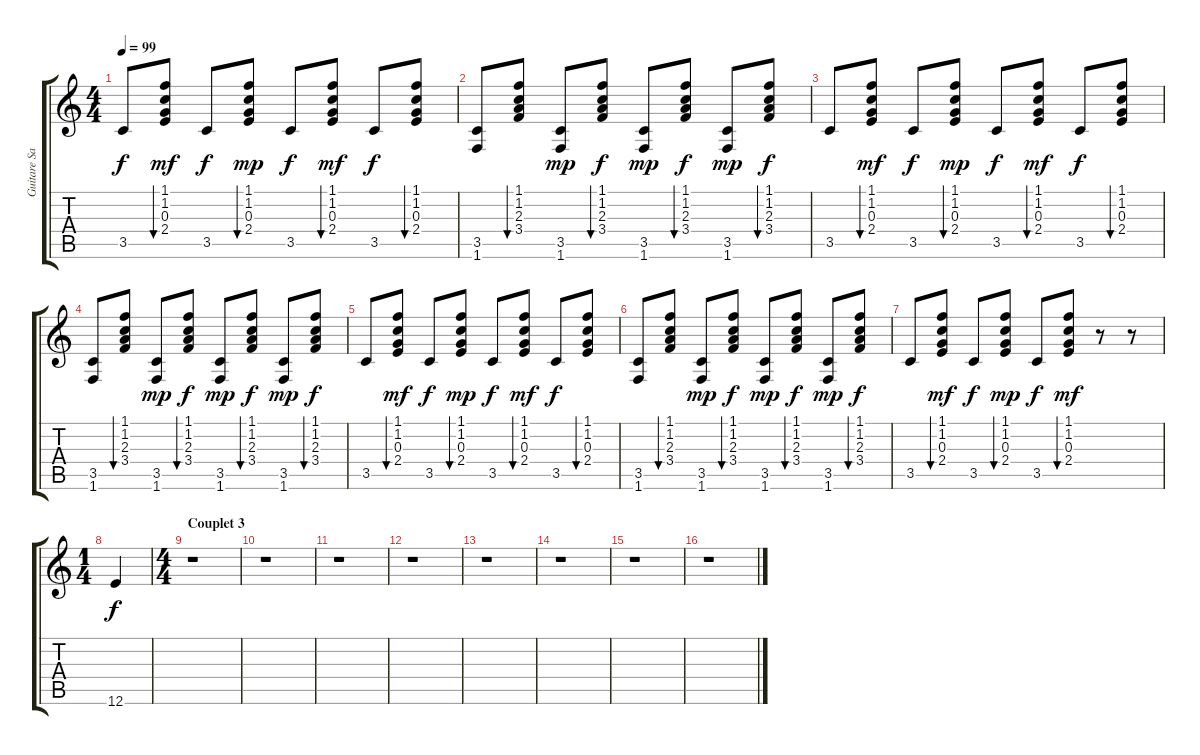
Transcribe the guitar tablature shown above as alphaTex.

\track ("Guitare Saturé" "Guitare Sa") {instrument overdrivenguitar}
\staff {score tabs}
\tuning (E4 B3 G3 D3 A2 E2) {hide}
\ts (4 4)
\tempo 99
\clef g2
\ks c
3.5.8{dy f} (1.1 1.2 0.3 2.4).8{bu 30 dy mf} 3.5.8{dy f} (1.1 1.2 0.3 2.4).8{bu 30 dy mp} 3.5.8{dy f} (1.1 1.2 0.3 2.4).8{bu 30 dy mf} 3.5.8{dy f} (1.1 1.2 0.3 2.4).8{bu 30} |
(3.5 1.6).8 (1.1 1.2 2.3 3.4).8{bu 30} (3.5 1.6).8{dy mp} (1.1 1.2 2.3 3.4).8{bu 30 dy f} (3.5 1.6).8{dy mp} (1.1 1.2 2.3 3.4).8{bu 30 dy f} (3.5 1.6).8{dy mp} (1.1 1.2 2.3 3.4).8{bu 30 dy f} |
3.5.8 (1.1 1.2 0.3 2.4).8{bu 30 dy mf} 3.5.8{dy f} (1.1 1.2 0.3 2.4).8{bu 30 dy mp} 3.5.8{dy f} (1.1 1.2 0.3 2.4).8{bu 30 dy mf} 3.5.8{dy f} (1.1 1.2 0.3 2.4).8{bu 30} |
(3.5 1.6).8 (1.1 1.2 2.3 3.4).8{bu 30} (3.5 1.6).8{dy mp} (1.1 1.2 2.3 3.4).8{bu 30 dy f} (3.5 1.6).8{dy mp} (1.1 1.2 2.3 3.4).8{bu 30 dy f} (3.5 1.6).8{dy mp} (1.1 1.2 2.3 3.4).8{bu 30 dy f} |
3.5.8 (1.1 1.2 0.3 2.4).8{bu 30 dy mf} 3.5.8{dy f} (1.1 1.2 0.3 2.4).8{bu 30 dy mp} 3.5.8{dy f} (1.1 1.2 0.3 2.4).8{bu 30 dy mf} 3.5.8{dy f} (1.1 1.2 0.3 2.4).8{bu 30} |
(3.5 1.6).8 (1.1 1.2 2.3 3.4).8{bu 30} (3.5 1.6).8{dy mp} (1.1 1.2 2.3 3.4).8{bu 30 dy f} (3.5 1.6).8{dy mp} (1.1 1.2 2.3 3.4).8{bu 30 dy f} (3.5 1.6).8{dy mp} (1.1 1.2 2.3 3.4).8{bu 30 dy f} |
3.5.8 (1.1 1.2 0.3 2.4).8{bu 30 dy mf} 3.5.8{dy f} (1.1 1.2 0.3 2.4).8{bu 30 dy mp} 3.5.8{dy f} (1.1 1.2 0.3 2.4).8{bu 30 dy mf} r.8 r.8 |
\ts (1 4)
12.6.4{dy f} |
\ts (4 4)
\section ("" "Couplet 3")
r.1 |
r.1 |
r.1 |
r.1 |
r.1 |
r.1 |
r.1 |
r.1
